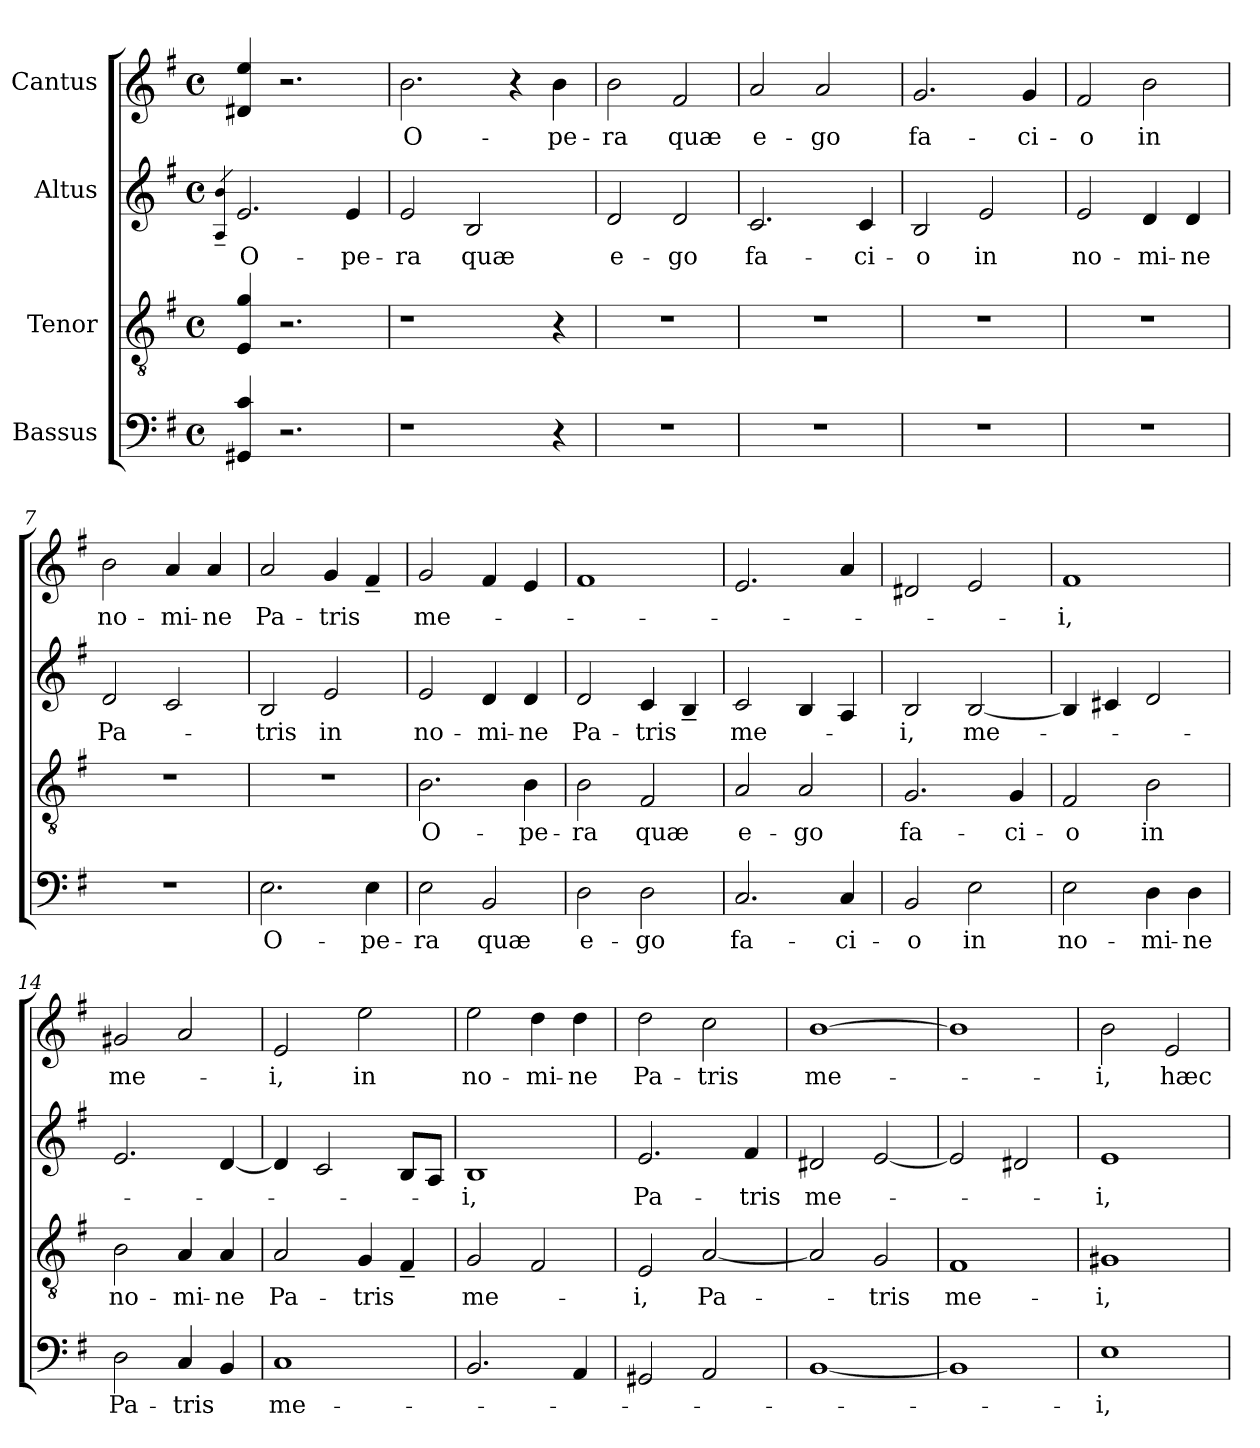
**kern	**text	**kern	**text	**kern	**text	**kern	**text
*part4	*part4	*part3	*part3	*part2	*part2	*part1	*part1
*staff4	*staff4	*staff3	*staff3	*staff2	*staff2	*staff1	*staff1
*I"Bassus	*	*I"Tenor	*	*I"Altus	*	*I"Cantus	*
*clefF4	*	*clefGv2	*	*clefG2	*	*clefG2	*
*k[f#]	*	*k[f#]	*	*k[f#]	*	*k[f#]	*
*G:	*	*G:	*	*G:	*	*G:	*
*M4/4	*	*M4/4	*	*M4/4	*	*M4/4	*
*met(c)	*	*met(c)	*	*met(c)	*	*met(c)	*
=1	=1	=1	=1	=1	=1	=1	=1
.	.	.	.	4qA/~< 4qb/~<	.	.	.
!	!	!	!	!	!LO:LY:b	!	!
4GG#X/ 4c/	.	4E/ 4g/	.	2.e/	O-	4d#X/ 4ee/	.
2.r	.	2.r	.	.	.	2.r	.
!	!	!	!	!	!LO:LY:b	!	!
.	.	.	.	4e/	-pe-	.	.
=2	=2	=2	=2	=2	=2	=2	=2
!	!	!	!	!	!LO:LY:b	!	!LO:LY:b
1r	.	1r	.	2e/	-ra	2.b\	O-
!	!	!	!	!	!LO:LY:b	!	!
.	.	.	.	2B/	quæ	.	.
.	.	.	.	.	.	4r	.
!	!	!	!	!	!	!	!LO:LY:b
4r	.	4r	.	4ryy	.	4b\	-pe-
=3	=3	=3	=3	=3	=3	=3	=3
!	!	!	!	!	!LO:LY:b	!	!LO:LY:b
1r	.	1r	.	2d/	e-	2b\	-ra
!	!	!	!	!	!LO:LY:b	!	!LO:LY:b
.	.	.	.	2d/	-go	2f#/	quæ
=4	=4	=4	=4	=4	=4	=4	=4
!	!	!	!	!	!LO:LY:b	!	!LO:LY:b
1r	.	1r	.	2.c/	fa-	2a/	e-
!	!	!	!	!	!	!	!LO:LY:b
.	.	.	.	.	.	2a/	-go
!	!	!	!	!	!LO:LY:b	!	!
.	.	.	.	4c/	-ci-	.	.
=5	=5	=5	=5	=5	=5	=5	=5
!	!	!	!	!	!LO:LY:b	!	!LO:LY:b
1r	.	1r	.	2B/	-o	2.g/	fa-
!	!	!	!	!	!LO:LY:b	!	!
.	.	.	.	2e/	in	.	.
!	!	!	!	!	!	!	!LO:LY:b
.	.	.	.	.	.	4g/	-ci-
=6	=6	=6	=6	=6	=6	=6	=6
!	!	!	!	!	!LO:LY:b	!	!LO:LY:b
1r	.	1r	.	2e/	no-	2f#/	-o
!	!	!	!	!	!LO:LY:b	!	!LO:LY:b
.	.	.	.	4d/	-mi-	2b\	in
!	!	!	!	!	!LO:LY:b:rj	!	!
.	.	.	.	4d/	-ne	.	.
=7	=7	=7	=7	=7	=7	=7	=7
!	!	!	!	!	!LO:LY:b	!	!LO:LY:b
1r	.	1r	.	2d/	Pa-	2b\	no-
!	!	!	!	!	!	!	!LO:LY:b
.	.	.	.	2c/	.	4a/	-mi-
!	!	!	!	!	!	!	!LO:LY:b:rj
.	.	.	.	.	.	4a/	-ne
!!LO:LB:g=z
=8	=8	=8	=8	=8	=8	=8	=8
!	!LO:LY:b	!	!	!	!LO:LY:b	!	!LO:LY:b
2.E\	O-	1r	.	2B/	-tris	2a/	Pa-
!	!	!	!	!	!LO:LY:b	!	!LO:LY:b
.	.	.	.	2e/	in	4g/	-tris
!	!LO:LY:b	!	!	!	!	!	!
4E\	-pe-	.	.	.	.	4f#~</	.
=9	=9	=9	=9	=9	=9	=9	=9
!	!LO:LY:b	!	!LO:LY:b	!	!LO:LY:b	!	!LO:LY:b
2E\	-ra	2.B\	O-	2e/	no-	2g/	me-
!	!LO:LY:b	!	!	!	!LO:LY:b	!	!
2BB/	quæ	.	.	4d/	-mi-	4f#/	.
!	!	!	!LO:LY:b	!	!LO:LY:b	!	!
.	.	4B\	-pe-	4d/	-ne	4e/	.
=10	=10	=10	=10	=10	=10	=10	=10
!	!LO:LY:b	!	!LO:LY:b	!	!LO:LY:b	!	!
2D\	e-	2B\	-ra	2d/	Pa-	1f#	.
!	!LO:LY:b	!	!LO:LY:b	!	!LO:LY:b	!	!
2D\	-go	2F#/	quæ	4c/	-tris	.	.
.	.	.	.	4B~</	.	.	.
=11	=11	=11	=11	=11	=11	=11	=11
!	!LO:LY:b	!	!LO:LY:b	!	!LO:LY:b	!	!
2.C/	fa-	2A/	e-	2c/	me-	2.e/	.
!	!	!	!LO:LY:b	!	!	!	!
.	.	2A/	-go	4B/	.	.	.
!	!LO:LY:b	!	!	!	!	!	!
4C/	-ci-	.	.	4A/	.	4a/	.
=12	=12	=12	=12	=12	=12	=12	=12
!	!LO:LY:b	!	!LO:LY:b	!	!LO:LY:b	!	!
2BB/	-o	2.G/	fa-	2B/	-i,	2d#X/	.
!	!LO:LY:b	!	!	!	!LO:LY:b	!	!
2E\	in	.	.	[<2B/	me-	2e/	.
!	!	!	!LO:LY:b	!	!	!	!
.	.	4G/	-ci-	.	.	.	.
=13	=13	=13	=13	=13	=13	=13	=13
!	!LO:LY:b	!	!LO:LY:b	!	!	!	!LO:LY:b
2E\	no-	2F#/	-o	4B/]	.	1f#	-i,
.	.	.	.	4c#X/	.	.	.
!	!LO:LY:b	!	!LO:LY:b	!	!	!	!
4D\	-mi-	2B\	in	2d/	.	.	.
!	!LO:LY:b	!	!	!	!	!	!
4D\	-ne	.	.	.	.	.	.
=14	=14	=14	=14	=14	=14	=14	=14
!	!LO:LY:b	!	!LO:LY:b	!	!	!	!LO:LY:b
2D\	Pa-	2B\	no-	2.e/	.	2g#X/	me-
!	!LO:LY:b	!	!LO:LY:b	!	!	!	!
4C/	-tris	4A/	-mi-	.	.	2a/	.
!	!	!	!LO:LY:b	!	!	!	!
4BB/	.	4A/	-ne	[<4d/	.	.	.
!!LO:LB:g=z
=15	=15	=15	=15	=15	=15	=15	=15
!	!LO:LY:b	!	!LO:LY:b	!	!	!	!LO:LY:b
1C	me-	2A/	Pa-	4d/]	.	2e/	-i,
.	.	.	.	2c/	.	.	.
!	!	!	!LO:LY:b	!	!	!	!LO:LY:b
.	.	4G/	-tris	.	.	2ee\	in
.	.	4F#~</	.	8B/L	.	.	.
.	.	.	.	8A/J	.	.	.
=16	=16	=16	=16	=16	=16	=16	=16
!	!	!	!LO:LY:b	!	!LO:LY:b	!	!LO:LY:b
2.BB/	.	2G/	me-	1B	-i,	2ee\	no-
!	!	!	!	!	!	!	!LO:LY:b
.	.	2F#/	.	.	.	4dd\	-mi-
!	!	!	!	!	!	!	!LO:LY:b:rj
4AA/	.	.	.	.	.	4dd\	-ne
=17	=17	=17	=17	=17	=17	=17	=17
!	!	!	!LO:LY:b	!	!LO:LY:b	!	!LO:LY:b
2GG#X/	.	2E/	-i,	2.e/	Pa-	2dd\	Pa-
!	!	!	!LO:LY:b	!	!	!	!LO:LY:b
2AA/	.	[<2A/	Pa-	.	.	2cc\	-tris
!	!	!	!	!	!LO:LY:b	!	!
.	.	.	.	4f#/	-tris	.	.
=18	=18	=18	=18	=18	=18	=18	=18
!	!	!	!	!	!LO:LY:b	!	!LO:LY:b
[<1BB	.	2A/]	.	2d#X/	me-	[>1b	me-
!	!	!	!LO:LY:b	!	!	!	!
.	.	2G/	-tris	[<2e/	.	.	.
=19	=19	=19	=19	=19	=19	=19	=19
!	!	!	!LO:LY:b	!	!	!	!
1BB]	.	1F#	me-	2e/]	.	1b]	.
.	.	.	.	2d#X/	.	.	.
=20	=20	=20	=20	=20	=20	=20	=20
!	!LO:LY:b	!	!LO:LY:b	!	!LO:LY:b	!	!LO:LY:b
1E	-i,	1G#X	-i,	1e	-i,	2b\	-i,
!	!	!	!	!	!	!	!LO:LY:b
.	.	.	.	.	.	2e/	hæc
=	=	=	=	=	=	=	=
*-	*-	*-	*-	*-	*-	*-	*-
